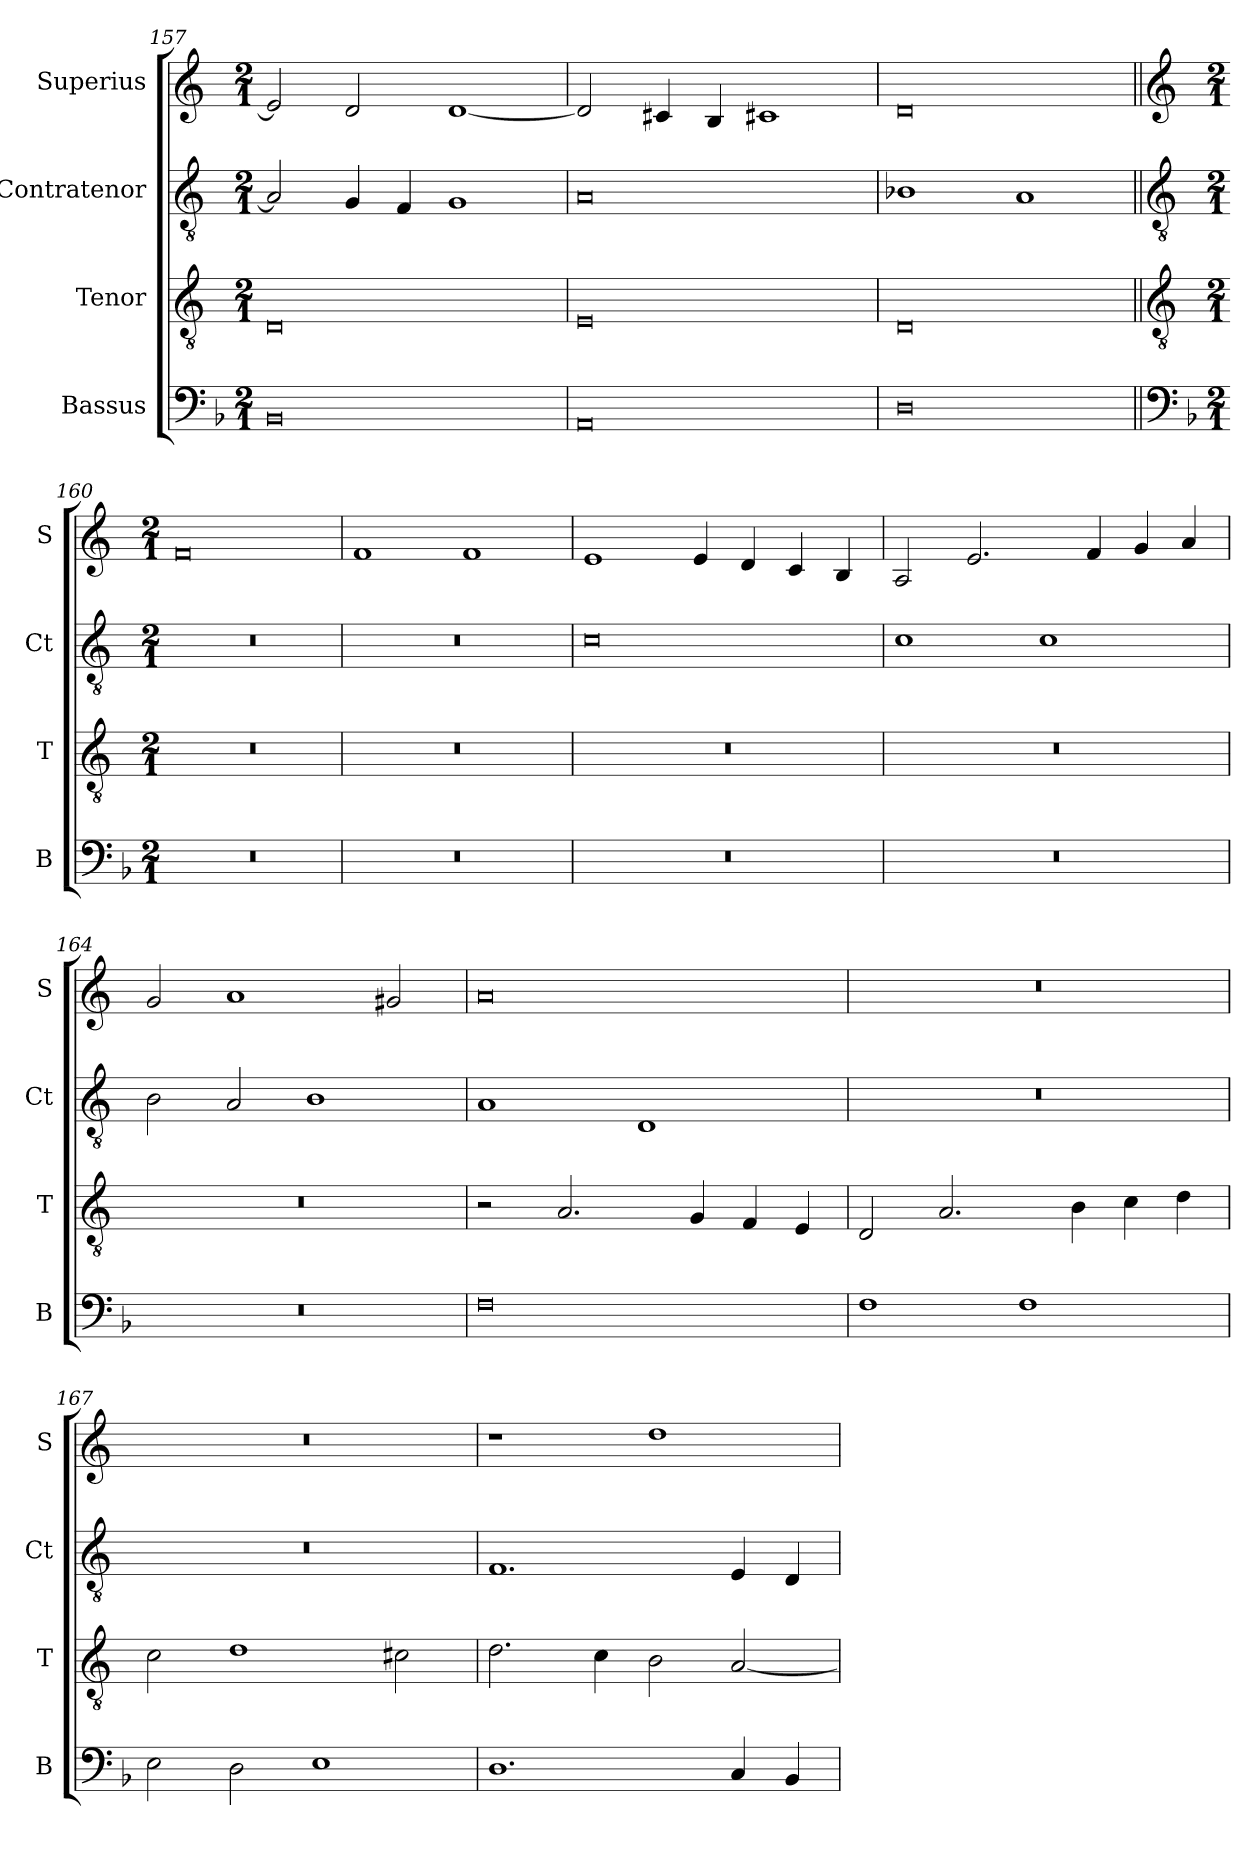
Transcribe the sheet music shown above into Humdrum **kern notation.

**kern	**kern	**kern	**kern
*part4	*part3	*part2	*part1
*staff4	*staff3	*staff2	*staff1
*I"Bassus	*I"Tenor	*I"Contratenor	*I"Superius
*I'B	*I'T	*I'Ct	*I'S
*clefF4	*clefGv2	*clefGv2	*clefG2
*k[b-]	*k[]	*k[]	*k[]
*M2/1	*M2/1	*M2/1	*M2/1
=157	=157	=157	=157
0BB-	0D	2A]	2e]
.	.	4G	2d
.	.	4F	.
.	.	1G	[1d
=158	=158	=158	=158
0AA	0E	0A	2d]
.	.	.	4c#X
.	.	.	4B
.	.	.	1c#X
=159	=159	=159	=159
0D	0D	1B-X	0d
.	.	1A	.
!!LO:LB:g=z
=160||	=160||	=160||	=160||
*clefF4	*clefGv2	*clefGv2	*clefG2
*k[b-]	*k[]	*k[]	*k[]
*M2/1	*M2/1	*M2/1	*M2/1
0r	0r	0r	0f
=161	=161	=161	=161
0r	0r	0r	1f
.	.	.	1f
=162	=162	=162	=162
0r	0r	0c	1e
.	.	.	4e
.	.	.	4d
.	.	.	4c
.	.	.	4B
=163	=163	=163	=163
0r	0r	1c	2A
.	.	.	2.e
.	.	1c	.
.	.	.	4f
.	.	.	4g
.	.	.	4a
=164	=164	=164	=164
0r	0r	2B	2g
.	.	2A	1a
.	.	1B	.
.	.	.	2g#X
=165	=165	=165	=165
0F	2r	1A	0a
.	2.A	.	.
.	.	1D	.
.	4G	.	.
.	4F	.	.
.	4E	.	.
=166	=166	=166	=166
1F	2D	0r	0r
.	2.A	.	.
1F	.	.	.
.	4B	.	.
.	4c	.	.
.	4d	.	.
=167	=167	=167	=167
2E	2c	0r	0r
2D	1d	.	.
1E	.	.	.
.	2c#X	.	.
=168	=168	=168	=168
1.D	2.d	1.F	1r
.	4c	.	.
.	2B	.	1dd
4C	[2A	4E	.
4BB-	.	4D	.
=	=	=	=
*-	*-	*-	*-
